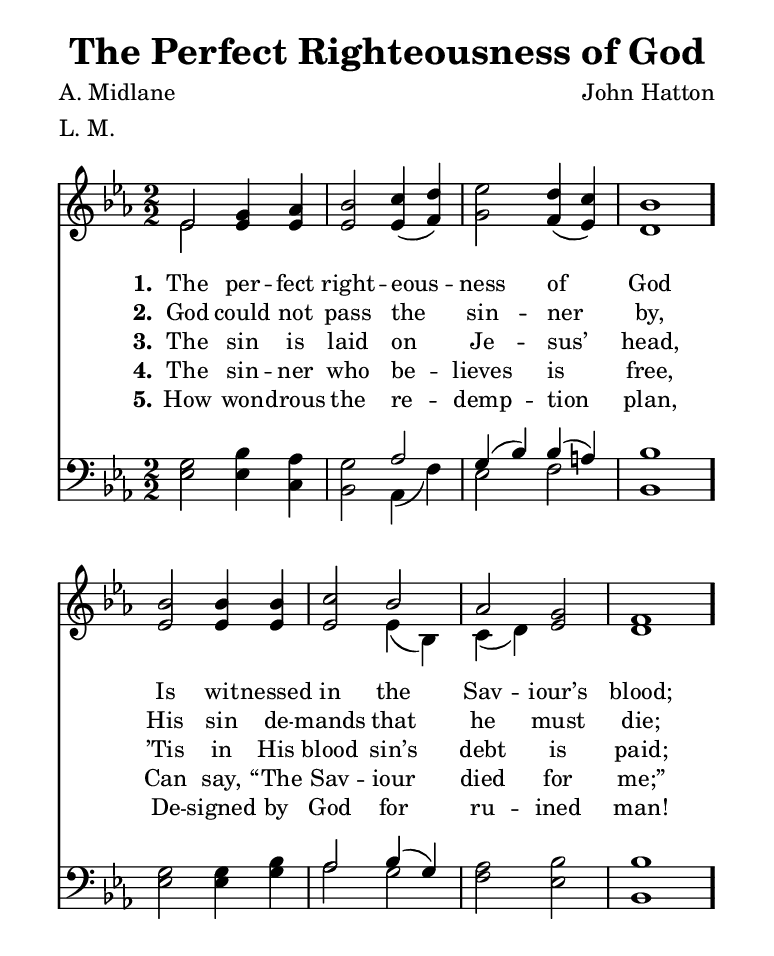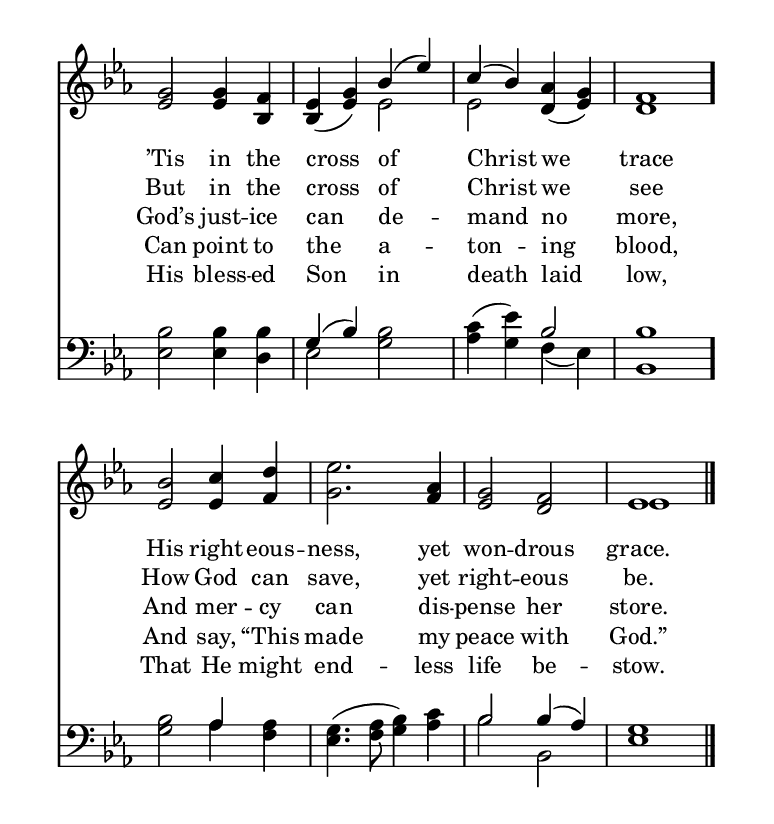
\include "common/global.ily"
\paper {
  \include "common/paper.ily"
  ragged-bottom = ##t
}

\header{
  %gospel
  hymnnumber = "264"
  title = "The Perfect Righteousness of God"
  tunename = "Duke Street"
  meter = "L. M."
  poet = "A. Midlane"
  composer = "John Hatton"
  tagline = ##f
}

global = {
  \include "common/overrides.ily"
  \override Staff.TimeSignature.style = #'numbered
  \time 2/2
  \override Score.MetronomeMark.transparent = ##t % hide all fermata changes too
  \tempo 4=120
  \key ees \major
  \autoBeamOff
}

notesSoprano = {
\global
\relative c' {

  ees2 g4 aes | bes2 c4( d) | ees2 d4( c) | bes1 |
  bes2 bes4 bes | c2 bes | aes g | f1 |
  g2 g4 f | ees( g) bes( ees) | c( bes) aes( g) | f1 |
  bes2 c4 d | ees2. aes,4 | g2 f | ees1 |

  \bar "|."

}
}

notesAlto = {
\global
\relative e' {

  ees2 ees4 ees | ees2 ees4( f) | g2 f4( ees) | d1 |
  ees2 ees4 ees | ees2 ees4( bes) | c( d) ees2 | d1 |
  ees2 ees4 bes | bes( ees) ees2 | ees2 d4( ees) | d1 |
  ees2 ees4 f | g2. f4 | ees2 d | ees1 |

}
}

notesTenor = {
\global
\relative a {

  g2 bes4 aes | g2 aes | g4( bes) bes( a) | bes1 |
  g2 g4 bes | aes2 bes4( g) | aes2 bes | bes1 |
  bes2 bes4 bes | g( bes) bes2 | c4( ees) bes2 | bes1 |
  bes2 aes4 aes | g4.( aes8 bes4) c | bes2 bes4( aes) | g1 |

}
}

notesBass = {
\global
\relative f {

  ees2 ees4 c | bes2 aes4( f') | ees2 f | bes,1 |
  ees2 ees4 g | aes2 g | f ees | bes1 |
  ees2 ees4 d | ees2 g | aes4( g) f( ees) | bes1 |
  g'2 aes4 f | ees4.( f8 g4) aes4 | bes2 bes, | ees1 |

}
}

wordsA = \lyricmode {
\set stanza = "1."

The per -- fect right -- eous -- ness of God \bar "."
Is wit -- nessed in the Sav -- iour’s blood; \bar "."
’Tis in the cross of Christ we trace \bar "."
His right -- eous -- ness, yet won -- drous grace. \bar "."

}

wordsB = \lyricmode {
\set stanza = "2."

God could not pass the sin -- ner by,
His sin de -- mands that he must die;
But in the cross of Christ we see
How God can save, yet right -- eous be.

}

wordsC = \lyricmode {
\set stanza = "3."

The sin is laid on Je -- sus’ head,
’Tis in His blood sin’s debt is paid;
God’s just -- ice can de -- mand no more,
And mer -- cy can dis -- pense her store.

}

wordsD = \lyricmode {
\set stanza = "4."

The sin -- ner who be -- lieves is free,
Can say, “The Sav -- iour died for me;”
Can point to the a -- ton -- ing blood,
And say, “This made my peace with God.”

}

wordsE = \lyricmode {
\set stanza = "5."

How won -- drous the re -- demp -- tion plan,
De -- signed by God for ru -- ined man!
His bless -- ed Son in death laid low,
That He might end -- less life be -- stow.

}

\score {
  \context ChoirStaff <<
    \context Staff = upper <<
      \set Staff.autoBeaming = ##f
      \set ChoirStaff.systemStartDelimiter = #'SystemStartBar
      \set ChoirStaff.printPartCombineTexts = ##f
      \partcombine #'(2 . 9) \notesSoprano \notesAlto
      \context NullVoice = sopranos { \voiceOne << \notesSoprano >> }
      \context NullVoice = altos { \voiceTwo << \notesAlto >> }
      \context Lyrics = one   \lyricsto sopranos \wordsA
      \context Lyrics = two   \lyricsto sopranos \wordsB
      \context Lyrics = three \lyricsto sopranos \wordsC
      \context Lyrics = four  \lyricsto sopranos \wordsD
      \context Lyrics = five  \lyricsto sopranos \wordsE
    >>
    \context Staff = men <<
      \set Staff.autoBeaming = ##f
      \clef bass
      \set ChoirStaff.printPartCombineTexts = ##f
      \partcombine #'(2 . 9) \notesTenor \notesBass
      \context NullVoice = tenors { \voiceOne << \notesTenor >> }
      \context NullVoice = basses { \voiceTwo << \notesBass >> }
    >>
  >>
  \layout {
    \include "common/layout.ily"
  }
  \midi{
    \include "common/midi.ily"
  }
}

\version "2.19.49"  % necessary for upgrading to future LilyPond versions.

% vi:set et ts=2 sw=2 ai nocindent syntax=lilypond:
